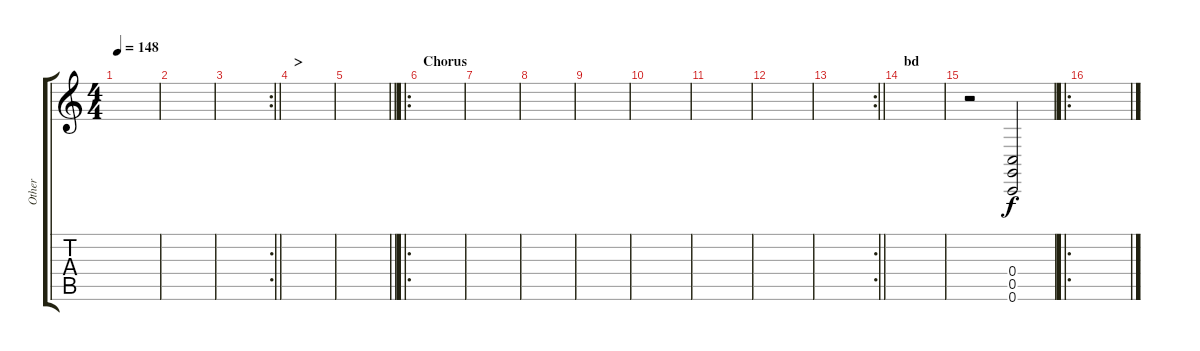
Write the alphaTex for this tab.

\track ("Other" "Other") {instrument reversecymbal}
\staff {score tabs}
\tuning (D4 A3 F3 C3 G2 C2) {hide}
\ts (4 4)
\tempo 148
\clef g2
\ks c
|
|
\rc 2
\barLineRight lightlight
|
\section ("" ">")
|
\barLineRight lightlight
|
\ro
\section ("" "Chorus")
|
|
|
|
|
|
|
\rc 2
\barLineRight lightlight
|
\section ("" "bd")
|
r.2 (0.4 0.5 0.6).2 |
\ro
